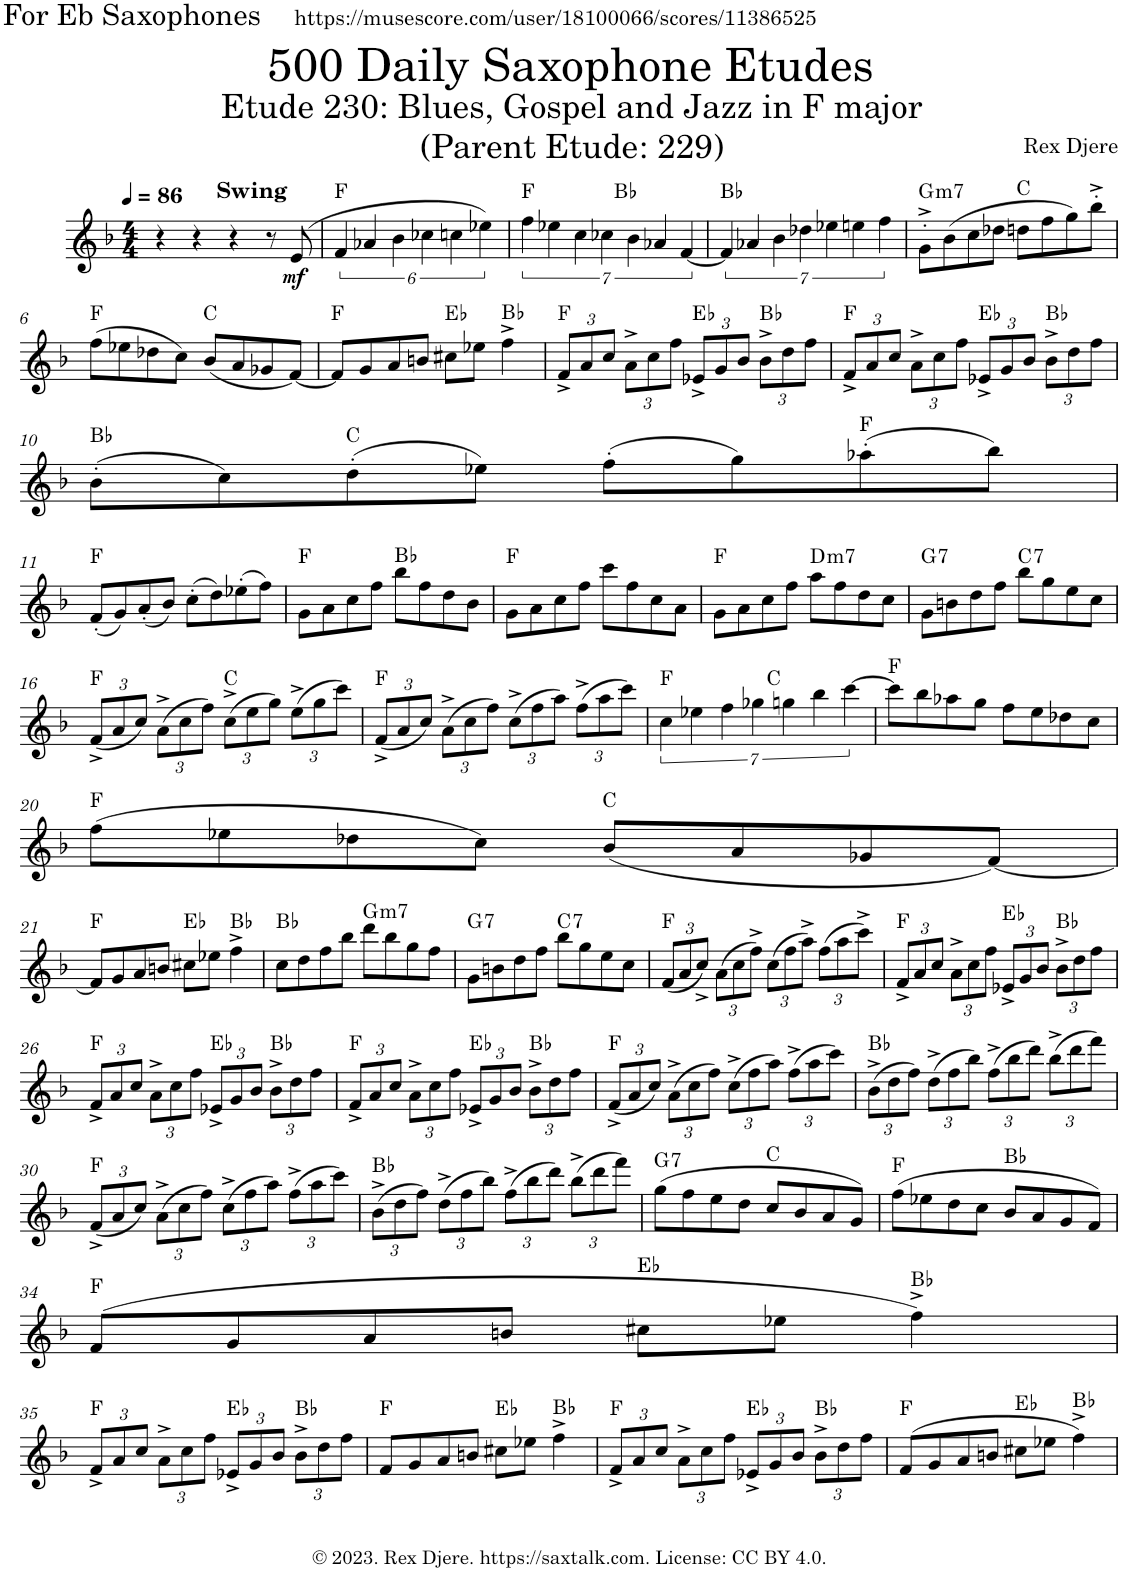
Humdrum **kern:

**kern	**dynam	**harte
*part1	*part1	*part1
*staff1	*staff1	*
*I"Alto Saxophone	*	*
*I'A. Sax.	*	*
*clefG2	*	*
*Trd5c9	*	*
*k[b-]	*	*
*M4/4	*	*
*MM86	*	*
=1	=1	=1
!LO:TX:a:B:t=Swing	!	!
4r	.	.
4r	.	.
4r	.	.
8r	.	.
!	!LO:DY:b	!
(>8e/	mf	.
=2	=2	=2
6f/	.	F:maj
6a-X/	.	.
6b-\	.	.
6cc-X\	.	.
6ccn\	.	.
6ee-X\)	.	.
=3	=3	=3
*^	*	*
7ff\	2ryy	.	F:maj
7ee-X\	.	.	.
7cc\	.	.	.
7cc-X\	.	.	.
.	2ryy	.	Bb:maj
7b-\	.	.	.
7a-X/	.	.	.
[7f/	.	.	.
*v	*v	*	*
=4	=4	=4
7f/]	.	Bb:maj
7a-X/	.	.
7b-\	.	.
7dd-X\	.	.
7ee-X\	.	.
7een\	.	.
7ff\	.	.
=5	=5	=5
!	!	!LO:H:kt=m7
8g'^\L	.	G:min7
(8b-\	.	.
8cc\	.	.
8dd-X\J	.	.
8ddn\L	.	C:maj
8ff\	.	.
8gg\)	.	.
8bb-'^\J	.	.
!!LO:LB:g=z
=6	=6	=6
(8ff\L	.	F:maj
8ee-X\	.	.
8dd-X\	.	.
8cc\J)	.	.
(8b-/L	.	C:maj
8a/	.	.
8g-X/	.	.
[8f/J)	.	.
=7	=7	=7
8f/L]	.	F:maj
8g/	.	.
8a/	.	.
8bn/J	.	.
8cc#X\L	.	Eb:maj
8ee-X\J	.	.
4ff^\	.	Bb:maj
=8	=8	=8
*Xbrackettup	*	*
12f^/L	.	F:maj
12a/	.	.
12cc/J	.	.
12a^\L	.	.
12cc\	.	.
12ff\J	.	.
12e-X^/L	.	Eb:maj
12g/	.	.
12b-/J	.	.
12b-^\L	.	Bb:maj
12dd\	.	.
12ff\J	.	.
=9	=9	=9
12f^/L	.	F:maj
12a/	.	.
12cc/J	.	.
12a^\L	.	.
12cc\	.	.
12ff\J	.	.
12e-X^/L	.	Eb:maj
12g/	.	.
12b-/J	.	.
12b-^\L	.	Bb:maj
12dd\	.	.
12ff\J	.	.
!!LO:LB:g=z
=10	=10	=10
(8b-'\L	.	Bb:maj
8cc\)	.	.
(8dd'\	.	C:maj
8ee-X\J)	.	.
(8ff'\L	.	.
8gg\)	.	.
(8aa-X'\	.	F:maj
8bb-\J)	.	.
!!LO:LB:g=z
=11	=11	=11
(8f'/L	.	F:maj
8g/)	.	.
(8a'/	.	.
8b-/J)	.	.
(8cc'\L	.	.
8dd\)	.	.
(8ee-X'\	.	.
8ff\J)	.	.
=12	=12	=12
8g\L	.	F:maj
8a\	.	.
8cc\	.	.
8ff\J	.	.
8bb-\L	.	Bb:maj
8ff\	.	.
8dd\	.	.
8b-\J	.	.
=13	=13	=13
8g\L	.	F:maj
8a\	.	.
8cc\	.	.
8ff\J	.	.
8ccc\L	.	.
8ff\	.	.
8cc\	.	.
8a\J	.	.
=14	=14	=14
8g\L	.	F:maj
8a\	.	.
8cc\	.	.
8ff\J	.	.
!	!	!LO:H:kt=m7
8aa\L	.	D:min7
8ff\	.	.
8dd\	.	.
8cc\J	.	.
=15	=15	=15
!	!	!LO:H:kt=7
8g\L	.	G:7
8bn\	.	.
8dd\	.	.
8ff\J	.	.
!	!	!LO:H:kt=7
8bb-\L	.	C:7
8gg\	.	.
8ee\	.	.
8cc\J	.	.
!!LO:LB:g=z
=16	=16	=16
(12f^/L	.	F:maj
12a/	.	.
12cc/J)	.	.
(12a^\L	.	.
12cc\	.	.
12ff\J)	.	.
(12cc^\L	.	C:maj
12ee\	.	.
12gg\J)	.	.
(12ee^\L	.	.
12gg\	.	.
12ccc\J)	.	.
=17	=17	=17
(12f^/L	.	F:maj
12a/	.	.
12cc/J)	.	.
(12a^\L	.	.
12cc\	.	.
12ff\J)	.	.
(12cc^\L	.	.
12ff\	.	.
12aa\J)	.	.
(12ff^\L	.	.
12aa\	.	.
12ccc\J)	.	.
=18	=18	=18
*brackettup	*	*
*^	*	*
7cc\	2ryy	.	F:maj
7ee-X\	.	.	.
7ff\	.	.	.
7gg-X\	.	.	.
.	2ryy	.	C:maj
7ggn\	.	.	.
7bb-\	.	.	.
[7ccc\	.	.	.
*v	*v	*	*
=19	=19	=19
8ccc\L]	.	F:maj
8bb-\	.	.
8aa-X\	.	.
8gg\J	.	.
8ff\L	.	.
8ee\	.	.
8dd-X\	.	.
8cc\J	.	.
!!LO:LB:g=z
=20	=20	=20
(8ff\L	.	F:maj
8ee-X\	.	.
8dd-X\	.	.
8cc\J)	.	.
(8b-/L	.	C:maj
8a/	.	.
8g-X/	.	.
[8f/J)	.	.
!!LO:LB:g=z
=21	=21	=21
8f/L]	.	F:maj
8g/	.	.
8a/	.	.
8bn/J	.	.
8cc#X\L	.	Eb:maj
8ee-X\J	.	.
4ff^\	.	Bb:maj
=22	=22	=22
8cc\L	.	Bb:maj
8dd\	.	.
8ff\	.	.
8bb-\J	.	.
!	!	!LO:H:kt=m7
8ddd\L	.	G:min7
8bb-\	.	.
8gg\	.	.
8ff\J	.	.
=23	=23	=23
!	!	!LO:H:kt=7
8g\L	.	G:7
8bn\	.	.
8dd\	.	.
8ff\J	.	.
!	!	!LO:H:kt=7
8bb-\L	.	C:7
8gg\	.	.
8ee\	.	.
8cc\J	.	.
=24	=24	=24
*Xbrackettup	*	*
(12f/L	.	F:maj
12a/	.	.
12cc^/J)	.	.
(12a\L	.	.
12cc\	.	.
12ff^\J)	.	.
(12cc\L	.	.
12ff\	.	.
12aa^\J)	.	.
(12ff\L	.	.
12aa\	.	.
12ccc^\J)	.	.
=25	=25	=25
12f^/L	.	F:maj
12a/	.	.
12cc/J	.	.
12a^\L	.	.
12cc\	.	.
12ff\J	.	.
12e-X^/L	.	Eb:maj
12g/	.	.
12b-/J	.	.
12b-^\L	.	Bb:maj
12dd\	.	.
12ff\J	.	.
!!LO:LB:g=z
=26	=26	=26
12f^/L	.	F:maj
12a/	.	.
12cc/J	.	.
12a^\L	.	.
12cc\	.	.
12ff\J	.	.
12e-X^/L	.	Eb:maj
12g/	.	.
12b-/J	.	.
12b-^\L	.	Bb:maj
12dd\	.	.
12ff\J	.	.
=27	=27	=27
12f^/L	.	F:maj
12a/	.	.
12cc/J	.	.
12a^\L	.	.
12cc\	.	.
12ff\J	.	.
12e-X^/L	.	Eb:maj
12g/	.	.
12b-/J	.	.
12b-^\L	.	Bb:maj
12dd\	.	.
12ff\J	.	.
=28	=28	=28
(12f^/L	.	F:maj
12a/	.	.
12cc/J)	.	.
(12a^\L	.	.
12cc\	.	.
12ff\J)	.	.
(12cc^\L	.	.
12ff\	.	.
12aa\J)	.	.
(12ff^\L	.	.
12aa\	.	.
12ccc\J)	.	.
=29	=29	=29
(12b-^\L	.	Bb:maj
12dd\	.	.
12ff\J)	.	.
(12dd^\L	.	.
12ff\	.	.
12bb-\J)	.	.
(12ff^\L	.	.
12bb-\	.	.
12ddd\J)	.	.
(12bb-^\L	.	.
12ddd\	.	.
12fff\J)	.	.
!!LO:LB:g=z
=30	=30	=30
(12f^/L	.	F:maj
12a/	.	.
12cc/J)	.	.
(12a^\L	.	.
12cc\	.	.
12ff\J)	.	.
(12cc^\L	.	.
12ff\	.	.
12aa\J)	.	.
(12ff^\L	.	.
12aa\	.	.
12ccc\J)	.	.
=31	=31	=31
(12b-^\L	.	Bb:maj
12dd\	.	.
12ff\J)	.	.
(12dd^\L	.	.
12ff\	.	.
12bb-\J)	.	.
(12ff^\L	.	.
12bb-\	.	.
12ddd\J)	.	.
(12bb-^\L	.	.
12ddd\	.	.
12fff\J)	.	.
=32	=32	=32
!	!	!LO:H:kt=7
(8gg\L	.	G:7
8ff\	.	.
8ee\	.	.
8dd\J	.	.
8cc/L	.	C:maj
8b-/	.	.
8a/	.	.
8g/J)	.	.
=33	=33	=33
(8ff\L	.	F:maj
8ee-X\	.	.
8dd\	.	.
8cc\J	.	.
8b-/L	.	Bb:maj
8a/	.	.
8g/	.	.
8f/J)	.	.
!!LO:LB:g=z
=34	=34	=34
(8f/L	.	F:maj
8g/	.	.
8a/	.	.
8bn/J	.	.
8cc#X\L	.	Eb:maj
8ee-X\J	.	.
4ff^\)	.	Bb:maj
!!LO:LB:g=z
=35	=35	=35
12f^/L	.	F:maj
12a/	.	.
12cc/J	.	.
12a^\L	.	.
12cc\	.	.
12ff\J	.	.
12e-X^/L	.	Eb:maj
12g/	.	.
12b-/J	.	.
12b-^\L	.	Bb:maj
12dd\	.	.
12ff\J	.	.
=36	=36	=36
8f/L	.	F:maj
8g/	.	.
8a/	.	.
8bn/J	.	.
8cc#X\L	.	Eb:maj
8ee-X\J	.	.
4ff^\	.	Bb:maj
=37	=37	=37
12f^/L	.	F:maj
12a/	.	.
12cc/J	.	.
12a^\L	.	.
12cc\	.	.
12ff\J	.	.
12e-X^/L	.	Eb:maj
12g/	.	.
12b-/J	.	.
12b-^\L	.	Bb:maj
12dd\	.	.
12ff\J	.	.
=38	=38	=38
(8f/L	.	F:maj
8g/	.	.
8a/	.	.
8bn/J	.	.
8cc#X\L	.	Eb:maj
8ee-X\J	.	.
4ff^\)	.	Bb:maj
=	=	=
*-	*-	*-
